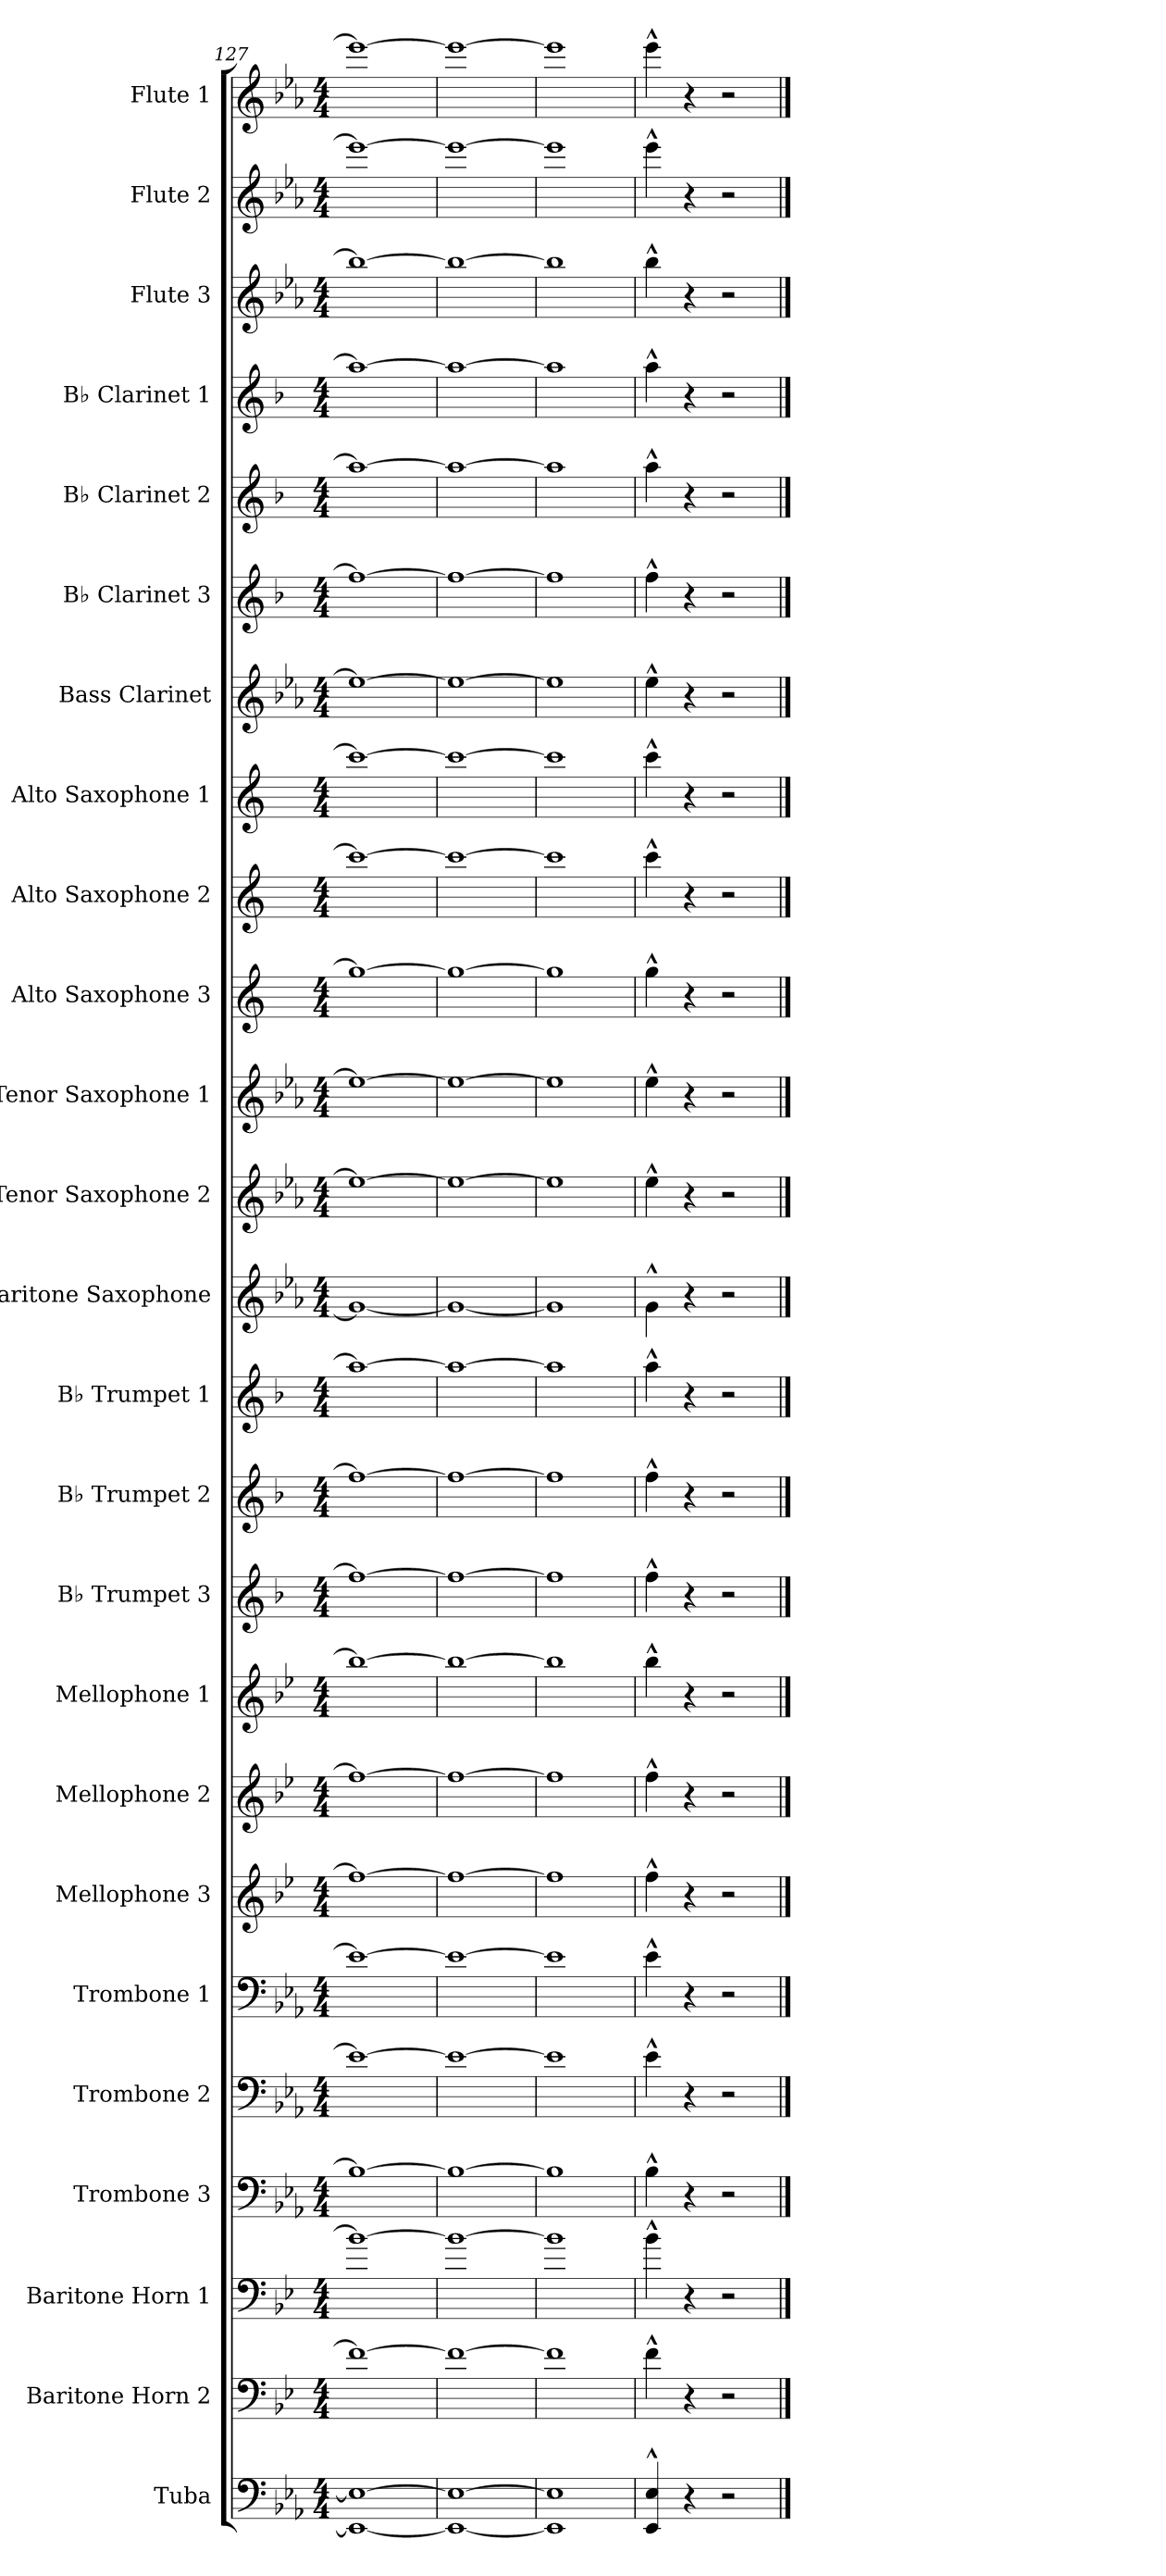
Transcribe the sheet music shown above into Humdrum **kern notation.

**kern	**kern	**kern	**kern	**kern	**kern	**kern	**kern	**kern	**kern	**kern	**kern	**kern	**kern	**kern	**kern	**kern	**kern	**kern	**kern	**kern	**kern	**kern	**kern	**kern
*part25	*part24	*part23	*part22	*part21	*part20	*part19	*part18	*part17	*part16	*part15	*part14	*part13	*part12	*part11	*part10	*part9	*part8	*part7	*part6	*part5	*part4	*part3	*part2	*part1
*staff25	*staff24	*staff23	*staff22	*staff21	*staff20	*staff19	*staff18	*staff17	*staff16	*staff15	*staff14	*staff13	*staff12	*staff11	*staff10	*staff9	*staff8	*staff7	*staff6	*staff5	*staff4	*staff3	*staff2	*staff1
*I"Tuba	*I"Baritone Horn 2	*I"Baritone Horn 1	*I"Trombone 3	*I"Trombone 2	*I"Trombone 1	*I"Mellophone 3	*I"Mellophone 2	*I"Mellophone 1	*I"B♭ Trumpet 3	*I"B♭ Trumpet 2	*I"B♭ Trumpet 1	*I"Baritone Saxophone	*I"Tenor Saxophone 2	*I"Tenor Saxophone 1	*I"Alto Saxophone 3	*I"Alto Saxophone 2	*I"Alto Saxophone 1	*I"Bass Clarinet	*I"B♭ Clarinet 3	*I"B♭ Clarinet 2	*I"B♭ Clarinet 1	*I"Flute 3	*I"Flute 2	*I"Flute 1
*I'Tba.	*I'Bar. Hn.	*I'Bar. Hn.	*I'Tbn.	*I'Tbn.	*I'Tbn.	*I'Mello	*I'Mello	*I'Mello	*I'B♭ Tpt.	*I'B♭ Tpt.	*I'B♭ Tpt.	*I'Bar. Sax.	*I'T. Sax.	*I'T. Sax.	*I'A. Sax.	*I'A. Sax.	*I'A. Sax.	*I'B. Cl.	*I'B♭ Cl.	*I'B♭ Cl.	*I'B♭ Cl.	*I'Fl.	*I'Fl.	*I'Fl.
*clefF4	*clefF4	*clefF4	*clefF4	*clefF4	*clefF4	*clefG2	*clefG2	*clefG2	*clefG2	*clefG2	*clefG2	*clefG2	*clefG2	*clefG2	*clefG2	*clefG2	*clefG2	*clefG2	*clefG2	*clefG2	*clefG2	*clefG2	*clefG2	*clefG2
*	*ITrd4c7	*ITrd4c7	*	*	*	*ITrd4c7	*ITrd4c7	*ITrd4c7	*ITrd1c2	*ITrd1c2	*ITrd1c2	*ITrd12c21	*ITrd8c14	*ITrd8c14	*ITrd5c9	*ITrd5c9	*ITrd5c9	*ITrd8c14	*ITrd1c2	*ITrd1c2	*ITrd1c2	*	*	*
*k[b-e-a-]	*k[b-e-a-]	*k[b-e-a-]	*k[b-e-a-]	*k[b-e-a-]	*k[b-e-a-]	*k[b-e-a-]	*k[b-e-a-]	*k[b-e-a-]	*k[b-e-a-]	*k[b-e-a-]	*k[b-e-a-]	*k[b-e-a-]	*k[b-e-a-]	*k[b-e-a-]	*k[b-e-a-]	*k[b-e-a-]	*k[b-e-a-]	*k[b-e-a-]	*k[b-e-a-]	*k[b-e-a-]	*k[b-e-a-]	*k[b-e-a-]	*k[b-e-a-]	*k[b-e-a-]
*M4/4	*M4/4	*M4/4	*M4/4	*M4/4	*M4/4	*M4/4	*M4/4	*M4/4	*M4/4	*M4/4	*M4/4	*M4/4	*M4/4	*M4/4	*M4/4	*M4/4	*M4/4	*M4/4	*M4/4	*M4/4	*M4/4	*M4/4	*M4/4	*M4/4
=127	=127	=127	=127	=127	=127	=127	=127	=127	=127	=127	=127	=127	=127	=127	=127	=127	=127	=127	=127	=127	=127	=127	=127	=127
1EE-_ 1E-_	1B-_	1e-_	1B-_	1e-_	1e-_	1b-_	1b-_	1ee-_	1ee-_	1ee-_	1gg_	1G_	1e-_	1e-_	1b-_	1ee-_	1ee-_	1e-_	1ee-_	1gg_	1gg_	1bb-_	1eee-_	1eee-_
=128	=128	=128	=128	=128	=128	=128	=128	=128	=128	=128	=128	=128	=128	=128	=128	=128	=128	=128	=128	=128	=128	=128	=128	=128
1EE-_ 1E-_	1B-_	1e-_	1B-_	1e-_	1e-_	1b-_	1b-_	1ee-_	1ee-_	1ee-_	1gg_	1G_	1e-_	1e-_	1b-_	1ee-_	1ee-_	1e-_	1ee-_	1gg_	1gg_	1bb-_	1eee-_	1eee-_
=129	=129	=129	=129	=129	=129	=129	=129	=129	=129	=129	=129	=129	=129	=129	=129	=129	=129	=129	=129	=129	=129	=129	=129	=129
1EE-] 1E-]	1B-]	1e-]	1B-]	1e-]	1e-]	1b-]	1b-]	1ee-]	1ee-]	1ee-]	1gg]	1G]	1e-]	1e-]	1b-]	1ee-]	1ee-]	1e-]	1ee-]	1gg]	1gg]	1bb-]	1eee-]	1eee-]
=130	=130	=130	=130	=130	=130	=130	=130	=130	=130	=130	=130	=130	=130	=130	=130	=130	=130	=130	=130	=130	=130	=130	=130	=130
4EE-/^^ 4E-/^^	4B-^^\	4e-^^\	4B-^^\	4e-^^\	4e-^^\	4b-^^\	4b-^^\	4ee-^^\	4ee-^^\	4ee-^^\	4gg^^\	4G^^\	4e-^^\	4e-^^\	4b-^^\	4ee-^^\	4ee-^^\	4e-^^\	4ee-^^\	4gg^^\	4gg^^\	4bb-^^\	4eee-^^\	4eee-^^\
4r	4r	4r	4r	4r	4r	4r	4r	4r	4r	4r	4r	4r	4r	4r	4r	4r	4r	4r	4r	4r	4r	4r	4r	4r
2r	2r	2r	2r	2r	2r	2r	2r	2r	2r	2r	2r	2r	2r	2r	2r	2r	2r	2r	2r	2r	2r	2r	2r	2r
==	==	==	==	==	==	==	==	==	==	==	==	==	==	==	==	==	==	==	==	==	==	==	==	==
*-	*-	*-	*-	*-	*-	*-	*-	*-	*-	*-	*-	*-	*-	*-	*-	*-	*-	*-	*-	*-	*-	*-	*-	*-
